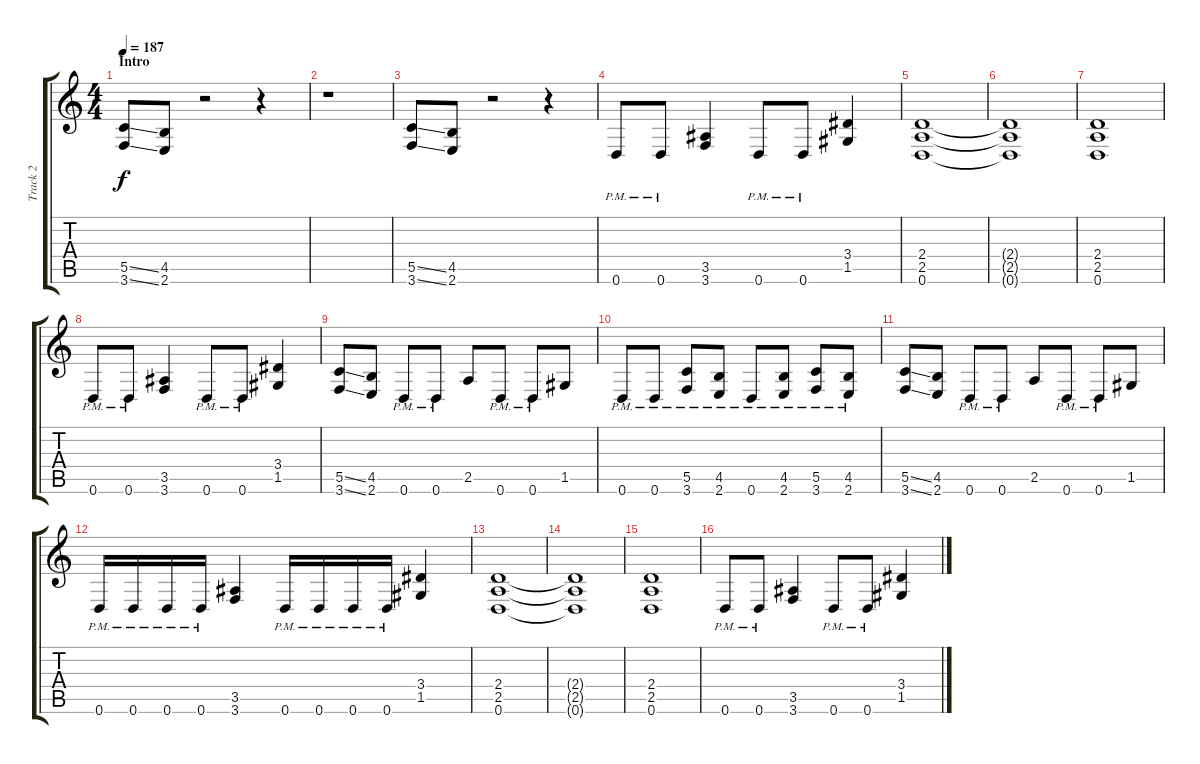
\track ("Track 2" "Track 2") {instrument overdrivenguitar}
\staff {score tabs}
\tuning (D4 A3 F3 C3 G2 D2) {hide}
\ts (4 4)
\section ("" "Intro")
\tempo 187
\clef g2
\ks c
(5.5{ss} 3.6{ss}).8{dy f instrument overdrivenguitar} (4.5 2.6).8 r.2 r.4 |
r.1 |
(5.5{ss} 3.6{ss}).8 (4.5 2.6).8 r.2 r.4 |
0.6{pm}.8 0.6{pm}.8 (3.5 3.6).4 0.6{pm}.8 0.6{pm}.8 (3.4 1.5).4 |
(2.4 2.5 0.6).1 |
(2.4{t} 2.5{t} 0.6{t}).1 |
(2.4 2.5 0.6).1 |
0.6{pm}.8 0.6{pm}.8 (3.5 3.6).4 0.6{pm}.8 0.6{pm}.8 (3.4 1.5).4 |
(5.5{ss} 3.6{ss}).8 (4.5 2.6).8 0.6{pm}.8 0.6{pm}.8 2.5.8 0.6{pm}.8 0.6{pm}.8 1.5.8 |
0.6{pm}.8 0.6{pm}.8 (5.5{pm} 3.6{pm}).8 (4.5{pm} 2.6{pm}).8 0.6{pm}.8 (4.5{pm} 2.6{pm}).8 (5.5{pm} 3.6{pm}).8 (4.5{pm} 2.6{pm}).8 |
(5.5{ss} 3.6{ss}).8 (4.5 2.6).8 0.6{pm}.8 0.6{pm}.8 2.5.8 0.6{pm}.8 0.6{pm}.8 1.5.8 |
0.6{pm}.16 0.6{pm}.16 0.6{pm}.16 0.6{pm}.16 (3.5 3.6).4 0.6{pm}.16 0.6{pm}.16 0.6{pm}.16 0.6{pm}.16 (3.4 1.5).4 |
(2.4 2.5 0.6).1 |
(2.4{t} 2.5{t} 0.6{t}).1 |
(2.4 2.5 0.6).1 |
0.6{pm}.8 0.6{pm}.8 (3.5 3.6).4 0.6{pm}.8 0.6{pm}.8 (3.4 1.5).4
